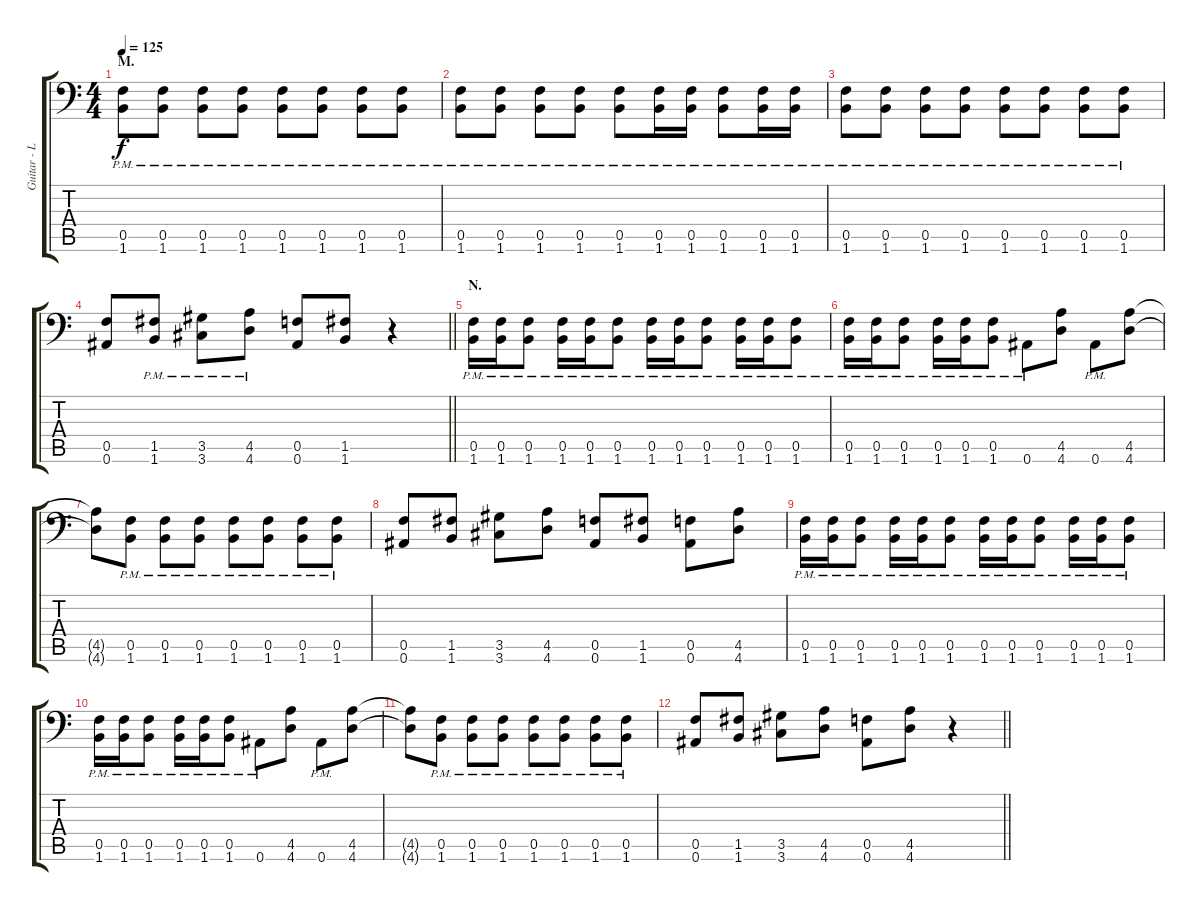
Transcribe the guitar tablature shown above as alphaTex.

\track ("Guitar - Left" "Guitar - L") {instrument distortionguitar}
\staff {score tabs}
\tuning (C4 G3 Eb3 Bb2 F2 Bb1) {hide}
\ts (4 4)
\section ("" "M.")
\tempo 125
\clef f4
\ks c
(0.5{pm} 1.6{pm}).8{dy f} (0.5{pm} 1.6{pm}).8 (0.5{pm} 1.6{pm}).8 (0.5{pm} 1.6{pm}).8 (0.5{pm} 1.6{pm}).8 (0.5{pm} 1.6{pm}).8 (0.5{pm} 1.6{pm}).8 (0.5{pm} 1.6{pm}).8 |
(0.5{pm} 1.6{pm}).8 (0.5{pm} 1.6{pm}).8 (0.5{pm} 1.6{pm}).8 (0.5{pm} 1.6{pm}).8 (0.5{pm} 1.6{pm}).8 (0.5{pm} 1.6{pm}).16 (0.5{pm} 1.6{pm}).16 (0.5{pm} 1.6{pm}).8 (0.5{pm} 1.6{pm}).16 (0.5{pm} 1.6{pm}).16 |
(0.5{pm} 1.6{pm}).8 (0.5{pm} 1.6{pm}).8 (0.5{pm} 1.6{pm}).8 (0.5{pm} 1.6{pm}).8 (0.5{pm} 1.6{pm}).8 (0.5{pm} 1.6{pm}).8 (0.5{pm} 1.6{pm}).8 (0.5{pm} 1.6{pm}).8 |
\barLineRight lightlight
(0.5 0.6).8 (1.5{pm} 1.6{pm}).8 (3.5{pm} 3.6{pm}).8 (4.5{pm} 4.6{pm}).8 (0.5 0.6).8 (1.5 1.6).8 r.4 |
\section ("" "N.")
(0.5{pm} 1.6{pm}).16 (0.5{pm} 1.6{pm}).16 (0.5{pm} 1.6{pm}).8 (0.5{pm} 1.6{pm}).16 (0.5{pm} 1.6{pm}).16 (0.5{pm} 1.6{pm}).8 (0.5{pm} 1.6{pm}).16 (0.5{pm} 1.6{pm}).16 (0.5{pm} 1.6{pm}).8 (0.5{pm} 1.6{pm}).16 (0.5{pm} 1.6{pm}).16 (0.5{pm} 1.6{pm}).8 |
(0.5{pm} 1.6{pm}).16 (0.5{pm} 1.6{pm}).16 (0.5{pm} 1.6{pm}).8 (0.5{pm} 1.6{pm}).16 (0.5{pm} 1.6{pm}).16 (0.5{pm} 1.6{pm}).8 0.6{pm}.8 (4.5 4.6).8 0.6{pm}.8 (4.5 4.6).8 |
(4.5{t} 4.6{t}).8 (0.5{pm} 1.6{pm}).8 (0.5{pm} 1.6{pm}).8 (0.5{pm} 1.6{pm}).8 (0.5{pm} 1.6{pm}).8 (0.5{pm} 1.6{pm}).8 (0.5{pm} 1.6{pm}).8 (0.5{pm} 1.6{pm}).8 |
(0.5 0.6).8 (1.5 1.6).8 (3.5 3.6).8 (4.5 4.6).8 (0.5 0.6).8 (1.5 1.6).8 (0.5 0.6).8 (4.5 4.6).8 |
(0.5{pm} 1.6{pm}).16 (0.5{pm} 1.6{pm}).16 (0.5{pm} 1.6{pm}).8 (0.5{pm} 1.6{pm}).16 (0.5{pm} 1.6{pm}).16 (0.5{pm} 1.6{pm}).8 (0.5{pm} 1.6{pm}).16 (0.5{pm} 1.6{pm}).16 (0.5{pm} 1.6{pm}).8 (0.5{pm} 1.6{pm}).16 (0.5{pm} 1.6{pm}).16 (0.5{pm} 1.6{pm}).8 |
(0.5{pm} 1.6{pm}).16 (0.5{pm} 1.6{pm}).16 (0.5{pm} 1.6{pm}).8 (0.5{pm} 1.6{pm}).16 (0.5{pm} 1.6{pm}).16 (0.5{pm} 1.6{pm}).8 0.6{pm}.8 (4.5 4.6).8 0.6{pm}.8 (4.5 4.6).8 |
(4.5{t} 4.6{t}).8 (0.5{pm} 1.6{pm}).8 (0.5{pm} 1.6{pm}).8 (0.5{pm} 1.6{pm}).8 (0.5{pm} 1.6{pm}).8 (0.5{pm} 1.6{pm}).8 (0.5{pm} 1.6{pm}).8 (0.5{pm} 1.6{pm}).8 |
\barLineRight lightlight
(0.5 0.6).8 (1.5 1.6).8 (3.5 3.6).8 (4.5 4.6).8 (0.5 0.6).8 (4.5 4.6).8 r.4
